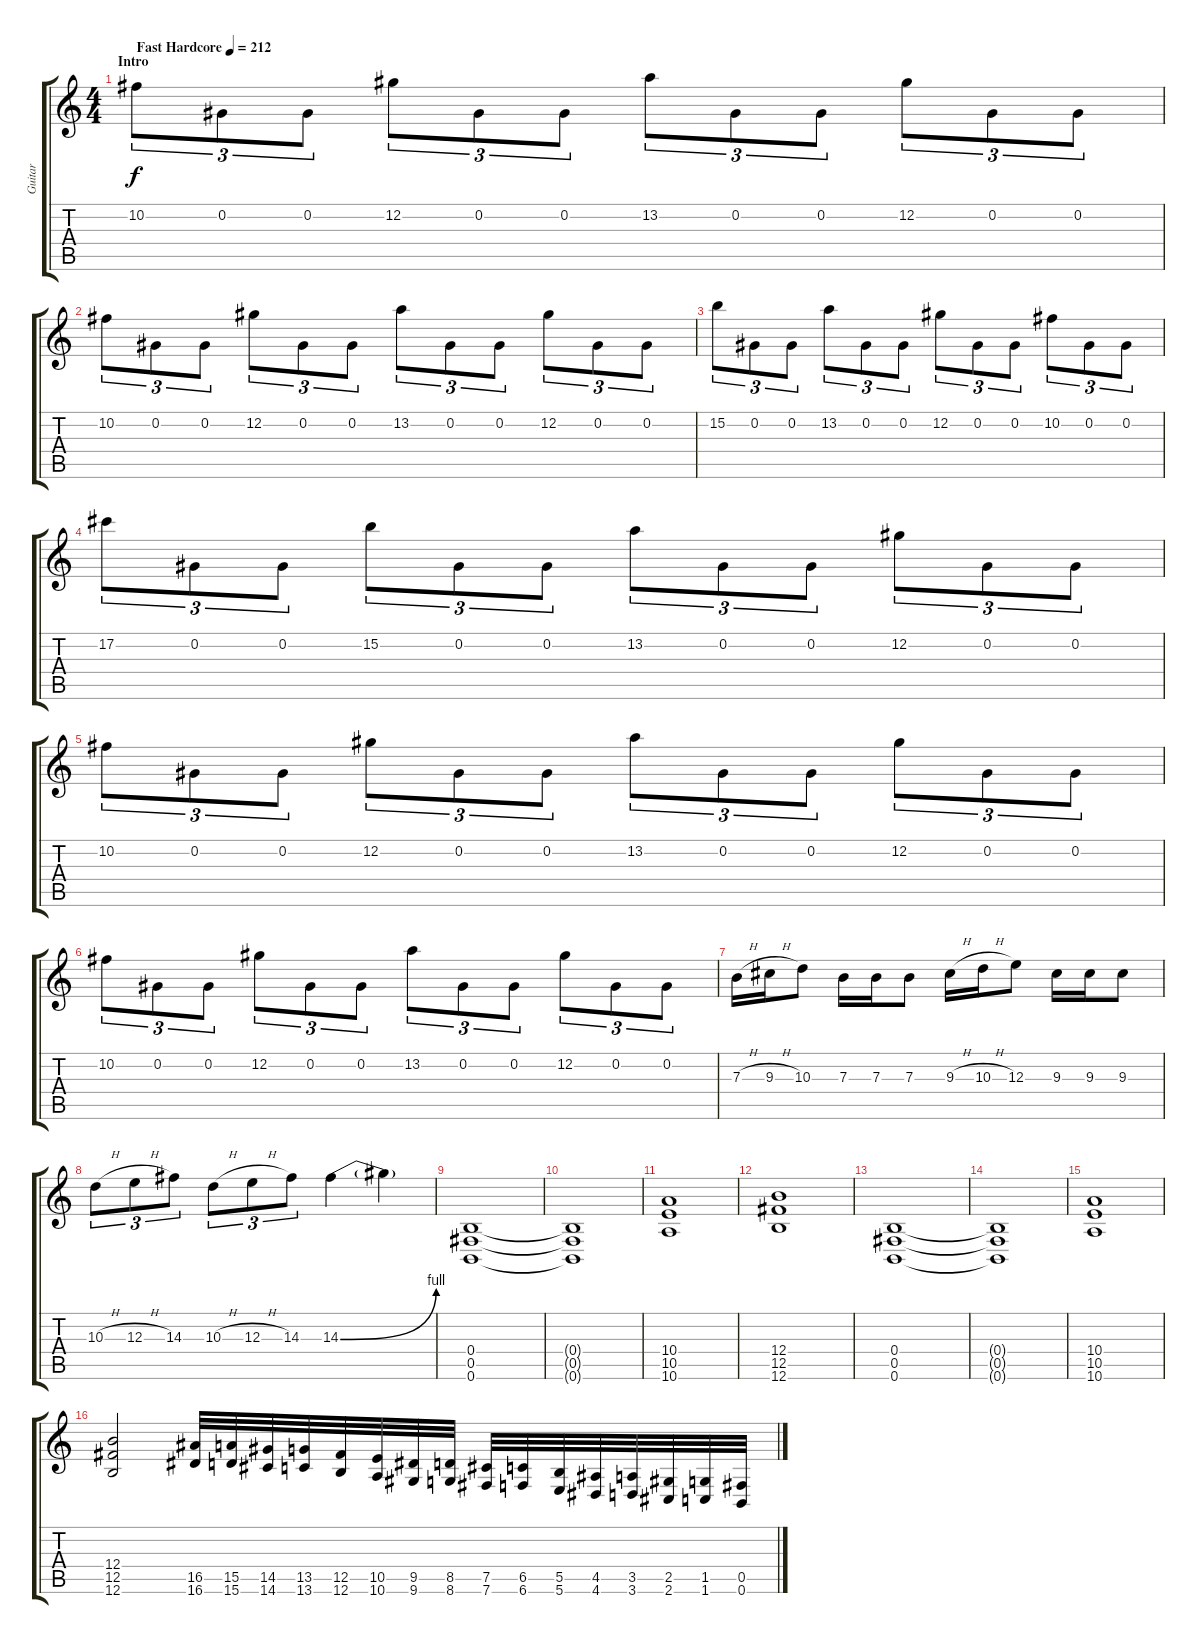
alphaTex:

\track ("Guitar" "Guitar") {instrument distortionguitar}
\staff {score tabs}
\tuning (Db4 Ab3 E3 B2 Gb2 B1) {hide}
\ts (4 4)
\section ("" "Intro")
\tempo (212 "Fast Hardcore")
\clef g2
\ks c
10.2.8{tu (3 2) dy f instrument distortionguitar} 0.2.8{tu (3 2)} 0.2.8{tu (3 2)} 12.2.8{tu (3 2)} 0.2.8{tu (3 2)} 0.2.8{tu (3 2)} 13.2.8{tu (3 2)} 0.2.8{tu (3 2)} 0.2.8{tu (3 2)} 12.2.8{tu (3 2)} 0.2.8{tu (3 2)} 0.2.8{tu (3 2)} |
10.2.8{tu (3 2)} 0.2.8{tu (3 2)} 0.2.8{tu (3 2)} 12.2.8{tu (3 2)} 0.2.8{tu (3 2)} 0.2.8{tu (3 2)} 13.2.8{tu (3 2)} 0.2.8{tu (3 2)} 0.2.8{tu (3 2)} 12.2.8{tu (3 2)} 0.2.8{tu (3 2)} 0.2.8{tu (3 2)} |
15.2.8{tu (3 2)} 0.2.8{tu (3 2)} 0.2.8{tu (3 2)} 13.2.8{tu (3 2)} 0.2.8{tu (3 2)} 0.2.8{tu (3 2)} 12.2.8{tu (3 2)} 0.2.8{tu (3 2)} 0.2.8{tu (3 2)} 10.2.8{tu (3 2)} 0.2.8{tu (3 2)} 0.2.8{tu (3 2)} |
17.2.8{tu (3 2)} 0.2.8{tu (3 2)} 0.2.8{tu (3 2)} 15.2.8{tu (3 2)} 0.2.8{tu (3 2)} 0.2.8{tu (3 2)} 13.2.8{tu (3 2)} 0.2.8{tu (3 2)} 0.2.8{tu (3 2)} 12.2.8{tu (3 2)} 0.2.8{tu (3 2)} 0.2.8{tu (3 2)} |
10.2.8{tu (3 2)} 0.2.8{tu (3 2)} 0.2.8{tu (3 2)} 12.2.8{tu (3 2)} 0.2.8{tu (3 2)} 0.2.8{tu (3 2)} 13.2.8{tu (3 2)} 0.2.8{tu (3 2)} 0.2.8{tu (3 2)} 12.2.8{tu (3 2)} 0.2.8{tu (3 2)} 0.2.8{tu (3 2)} |
10.2.8{tu (3 2)} 0.2.8{tu (3 2)} 0.2.8{tu (3 2)} 12.2.8{tu (3 2)} 0.2.8{tu (3 2)} 0.2.8{tu (3 2)} 13.2.8{tu (3 2)} 0.2.8{tu (3 2)} 0.2.8{tu (3 2)} 12.2.8{tu (3 2)} 0.2.8{tu (3 2)} 0.2.8{tu (3 2)} |
7.3{h}.16 9.3{h}.16 10.3.8 7.3.16 7.3.16 7.3.8 9.3{h}.16 10.3{h}.16 12.3.8 9.3.16 9.3.16 9.3.8 |
10.3{h}.8{tu (3 2)} 12.3{h}.8{tu (3 2)} 14.3.8{tu (3 2)} 10.3{h}.8{tu (3 2)} 12.3{h}.8{tu (3 2)} 14.3.8{tu (3 2)} 14.3{be (bend 0 0 60 4)}.4 14.3{t}.4 |
(0.4 0.5 0.6).1 |
(0.4{t} 0.5{t} 0.6{t}).1 |
(10.4 10.5 10.6).1 |
(12.4 12.5 12.6).1 |
(0.4 0.5 0.6).1 |
(0.4{t} 0.5{t} 0.6{t}).1 |
(10.4 10.5 10.6).1 |
(12.4 12.5 12.6).2 (16.5 16.6).32{instrument guitarfretnoise} (15.5 15.6).32 (14.5 14.6).32 (13.5 13.6).32 (12.5 12.6).32 (10.5 10.6).32 (9.5 9.6).32 (8.5 8.6).32 (7.5 7.6).32 (6.5 6.6).32 (5.5 5.6).32 (4.5 4.6).32 (3.5 3.6).32 (2.5 2.6).32 (1.5 1.6).32 (0.5 0.6).32
